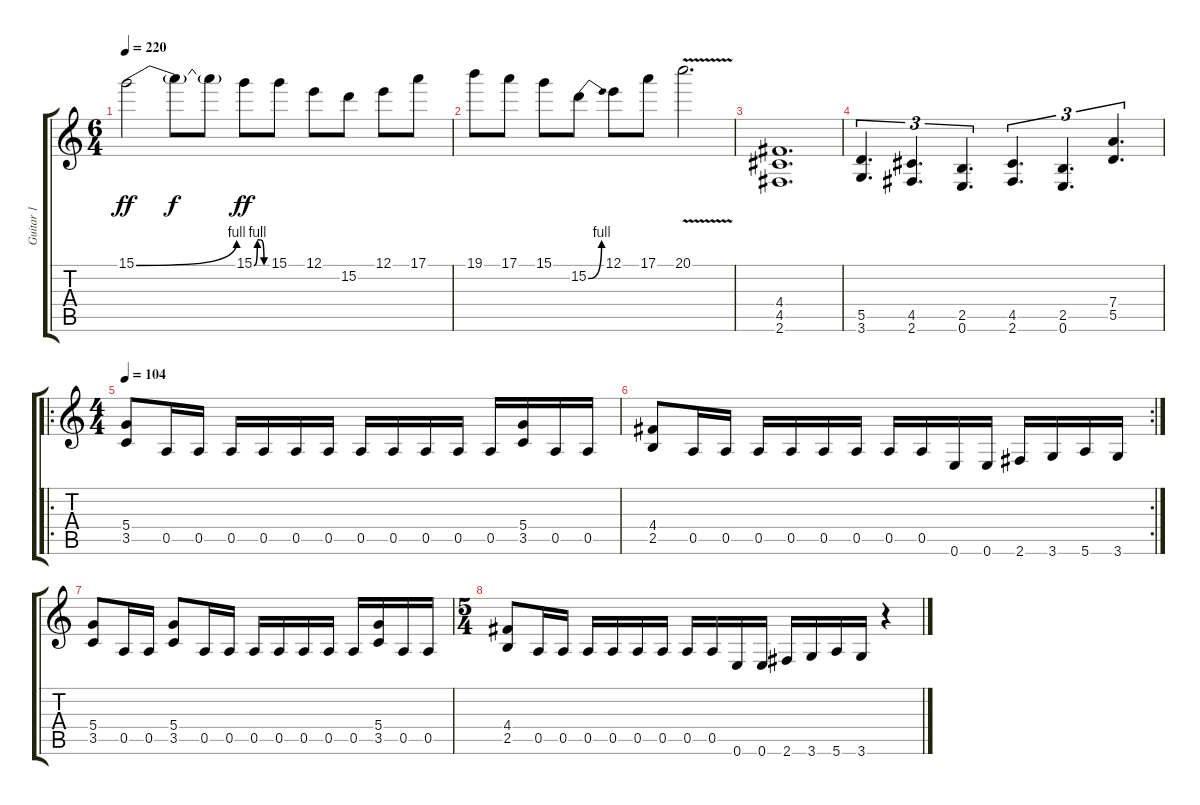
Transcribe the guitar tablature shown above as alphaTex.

\track ("Guitar 1" "Guitar 1") {instrument distortionguitar}
\staff {score tabs}
\tuning (E4 B3 G3 D3 A2 E2) {hide}
\ts (6 4)
\tempo 220
\clef g2
\ks c
15.1{be (bend 0 0 60 4)}.2{dy ff} 15.1{t}.8{dy f} 15.1{t}.8 15.1{be (custom 0 0 15 4 30 4 45 0 60 0)}.8{dy ff} 15.1.8 12.1.8 15.2.8 12.1.8 17.1.8 |
19.1.8 17.1.8 15.1.8 15.2{be (bend 0 0 60 4)}.8 12.1.8 17.1.8 20.1{v}.2{d} |
(4.4 4.5 2.6).1{d} |
(5.5 3.6).4{d tu (3 2)} (4.5 2.6).4{d tu (3 2)} (2.5 0.6).4{d tu (3 2)} (4.5 2.6).4{d tu (3 2)} (2.5 0.6).4{d tu (3 2)} (7.4 5.5).4{d tu (3 2)} |
\ro
\ts (4 4)
\tempo 104
(5.4 3.5).8 0.5.16 0.5.16 0.5.16 0.5.16 0.5.16 0.5.16 0.5.16 0.5.16 0.5.16 0.5.16 0.5.16 (5.4 3.5).16 0.5.16 0.5.16 |
\rc 2
(4.4 2.5).8 0.5.16 0.5.16 0.5.16 0.5.16 0.5.16 0.5.16 0.5.16 0.5.16 0.6.16 0.6.16 2.6.16 3.6.16 5.6.16 3.6.16 |
(5.4 3.5).8 0.5.16 0.5.16 (5.4 3.5).8 0.5.16 0.5.16 0.5.16 0.5.16 0.5.16 0.5.16 0.5.16 (5.4 3.5).16 0.5.16 0.5.16 |
\ts (5 4)
(4.4 2.5).8 0.5.16 0.5.16 0.5.16 0.5.16 0.5.16 0.5.16 0.5.16 0.5.16 0.6.16 0.6.16 2.6.16 3.6.16 5.6.16 3.6.16 r.4
